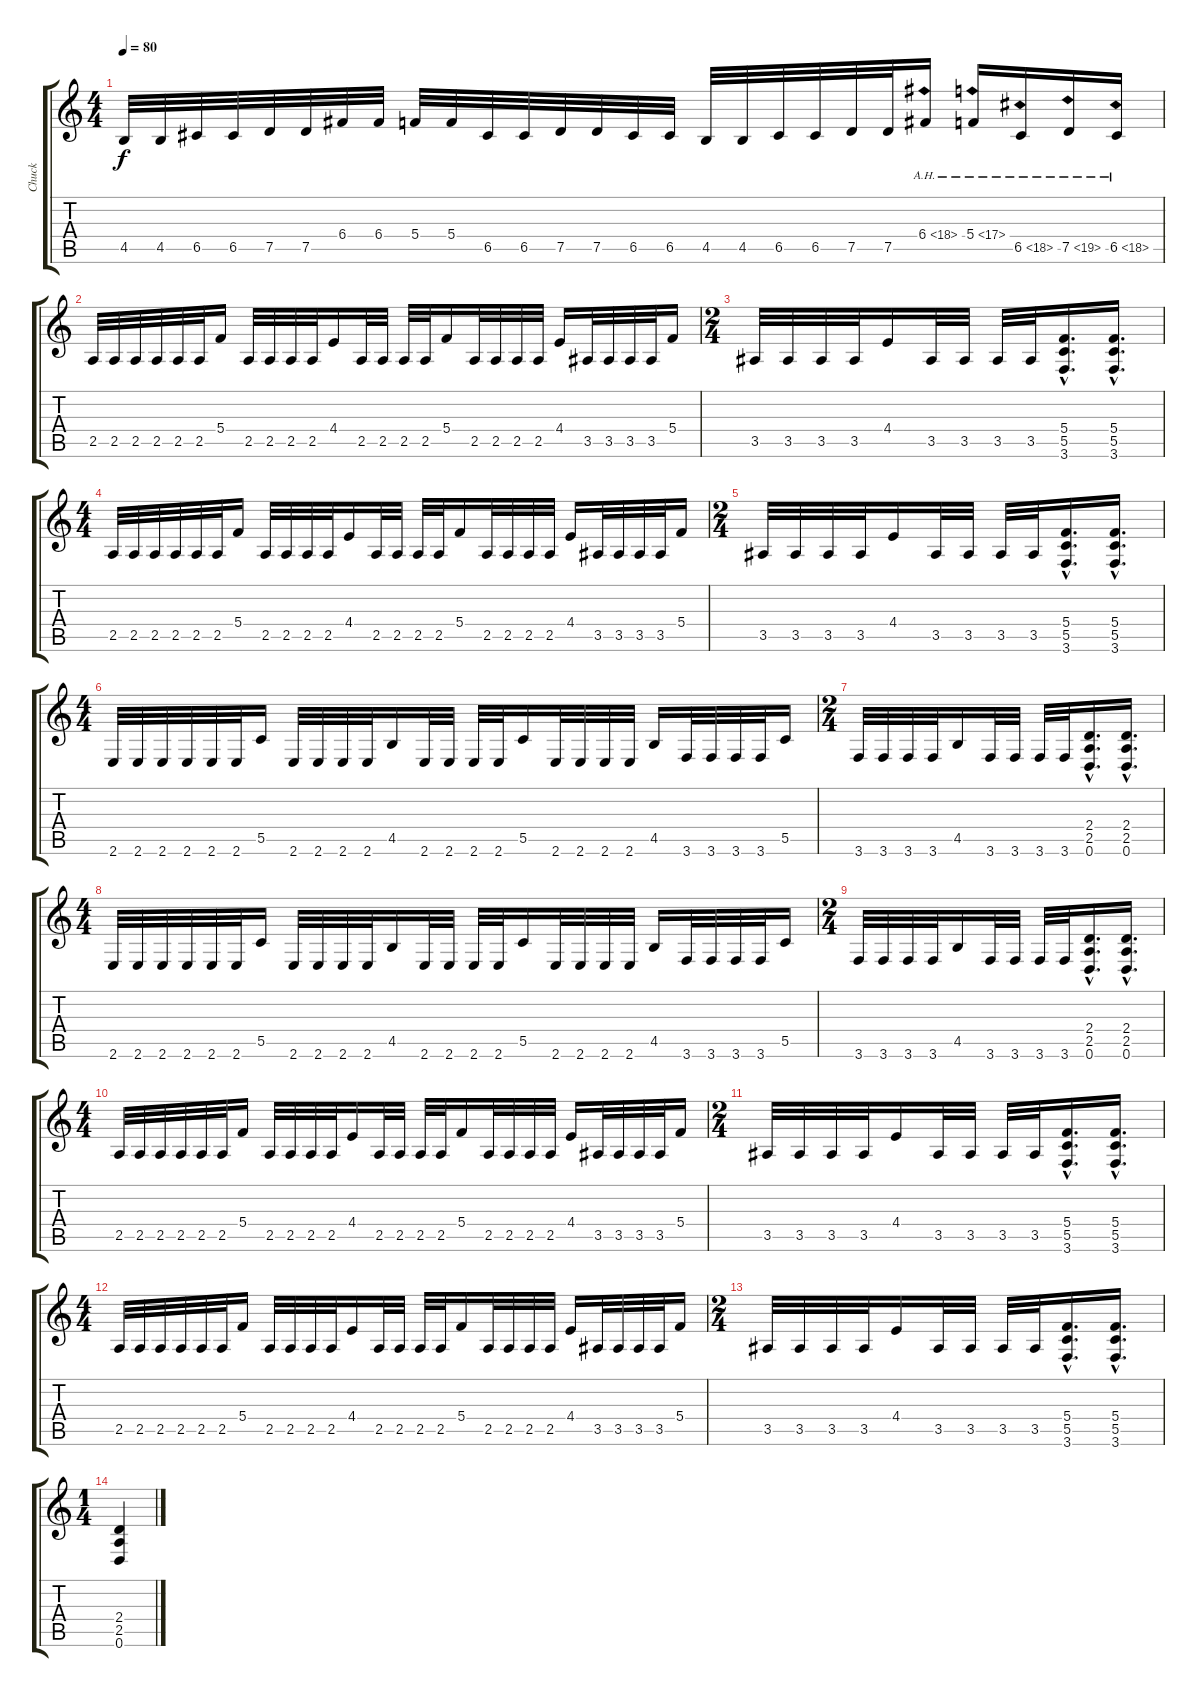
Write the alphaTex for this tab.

\track ("Chuck" "Chuck") {instrument distortionguitar}
\staff {score tabs}
\tuning (D4 A3 F3 C3 G2 D2) {hide}
\ts (4 4)
\tempo 80
\clef g2
\ks c
4.5.32{dy f} 4.5.32 6.5.32 6.5.32 7.5.32 7.5.32 6.4.32 6.4.32 5.4.32 5.4.32 6.5.32 6.5.32 7.5.32 7.5.32 6.5.32 6.5.32 4.5.32 4.5.32 6.5.32 6.5.32 7.5.32 7.5.32 6.4{ah 12}.16 5.4{ah 12}.16 6.5{ah 12}.16 7.5{ah 12}.16 6.5{ah 12}.16 |
2.5.32 2.5.32 2.5.32 2.5.32 2.5.32 2.5.32 5.4.16 2.5.32 2.5.32 2.5.32 2.5.32 4.4.16 2.5.32 2.5.32 2.5.32 2.5.32 5.4.16 2.5.32 2.5.32 2.5.32 2.5.32 4.4.16 3.5.32 3.5.32 3.5.32 3.5.32 5.4.16 |
\ts (2 4)
3.5.32 3.5.32 3.5.32 3.5.32 4.4.16 3.5.32 3.5.32 3.5.32 3.5.32 (5.4{hac} 5.5{hac} 3.6{hac}).16{d} (5.4{hac} 5.5{hac} 3.6{hac}).16{d} |
\ts (4 4)
2.5.32 2.5.32 2.5.32 2.5.32 2.5.32 2.5.32 5.4.16 2.5.32 2.5.32 2.5.32 2.5.32 4.4.16 2.5.32 2.5.32 2.5.32 2.5.32 5.4.16 2.5.32 2.5.32 2.5.32 2.5.32 4.4.16 3.5.32 3.5.32 3.5.32 3.5.32 5.4.16 |
\ts (2 4)
3.5.32 3.5.32 3.5.32 3.5.32 4.4.16 3.5.32 3.5.32 3.5.32 3.5.32 (5.4{hac} 5.5{hac} 3.6{hac}).16{d} (5.4{hac} 5.5{hac} 3.6{hac}).16{d} |
\ts (4 4)
2.6.32 2.6.32 2.6.32 2.6.32 2.6.32 2.6.32 5.5.16 2.6.32 2.6.32 2.6.32 2.6.32 4.5.16 2.6.32 2.6.32 2.6.32 2.6.32 5.5.16 2.6.32 2.6.32 2.6.32 2.6.32 4.5.16 3.6.32 3.6.32 3.6.32 3.6.32 5.5.16 |
\ts (2 4)
3.6.32 3.6.32 3.6.32 3.6.32 4.5.16 3.6.32 3.6.32 3.6.32 3.6.32 (2.4{hac} 2.5{hac} 0.6{hac}).16{d} (2.4{hac} 2.5{hac} 0.6{hac}).16{d} |
\ts (4 4)
2.6.32 2.6.32 2.6.32 2.6.32 2.6.32 2.6.32 5.5.16 2.6.32 2.6.32 2.6.32 2.6.32 4.5.16 2.6.32 2.6.32 2.6.32 2.6.32 5.5.16 2.6.32 2.6.32 2.6.32 2.6.32 4.5.16 3.6.32 3.6.32 3.6.32 3.6.32 5.5.16 |
\ts (2 4)
3.6.32 3.6.32 3.6.32 3.6.32 4.5.16 3.6.32 3.6.32 3.6.32 3.6.32 (2.4{hac} 2.5{hac} 0.6{hac}).16{d} (2.4{hac} 2.5{hac} 0.6{hac}).16{d} |
\ts (4 4)
2.5.32 2.5.32 2.5.32 2.5.32 2.5.32 2.5.32 5.4.16 2.5.32 2.5.32 2.5.32 2.5.32 4.4.16 2.5.32 2.5.32 2.5.32 2.5.32 5.4.16 2.5.32 2.5.32 2.5.32 2.5.32 4.4.16 3.5.32 3.5.32 3.5.32 3.5.32 5.4.16 |
\ts (2 4)
3.5.32 3.5.32 3.5.32 3.5.32 4.4.16 3.5.32 3.5.32 3.5.32 3.5.32 (5.4{hac} 5.5{hac} 3.6{hac}).16{d} (5.4{hac} 5.5{hac} 3.6{hac}).16{d} |
\ts (4 4)
2.5.32 2.5.32 2.5.32 2.5.32 2.5.32 2.5.32 5.4.16 2.5.32 2.5.32 2.5.32 2.5.32 4.4.16 2.5.32 2.5.32 2.5.32 2.5.32 5.4.16 2.5.32 2.5.32 2.5.32 2.5.32 4.4.16 3.5.32 3.5.32 3.5.32 3.5.32 5.4.16 |
\ts (2 4)
3.5.32 3.5.32 3.5.32 3.5.32 4.4.16 3.5.32 3.5.32 3.5.32 3.5.32 (5.4{hac} 5.5{hac} 3.6{hac}).16{d} (5.4{hac} 5.5{hac} 3.6{hac}).16{d} |
\ts (1 4)
(2.4 2.5 0.6).4
